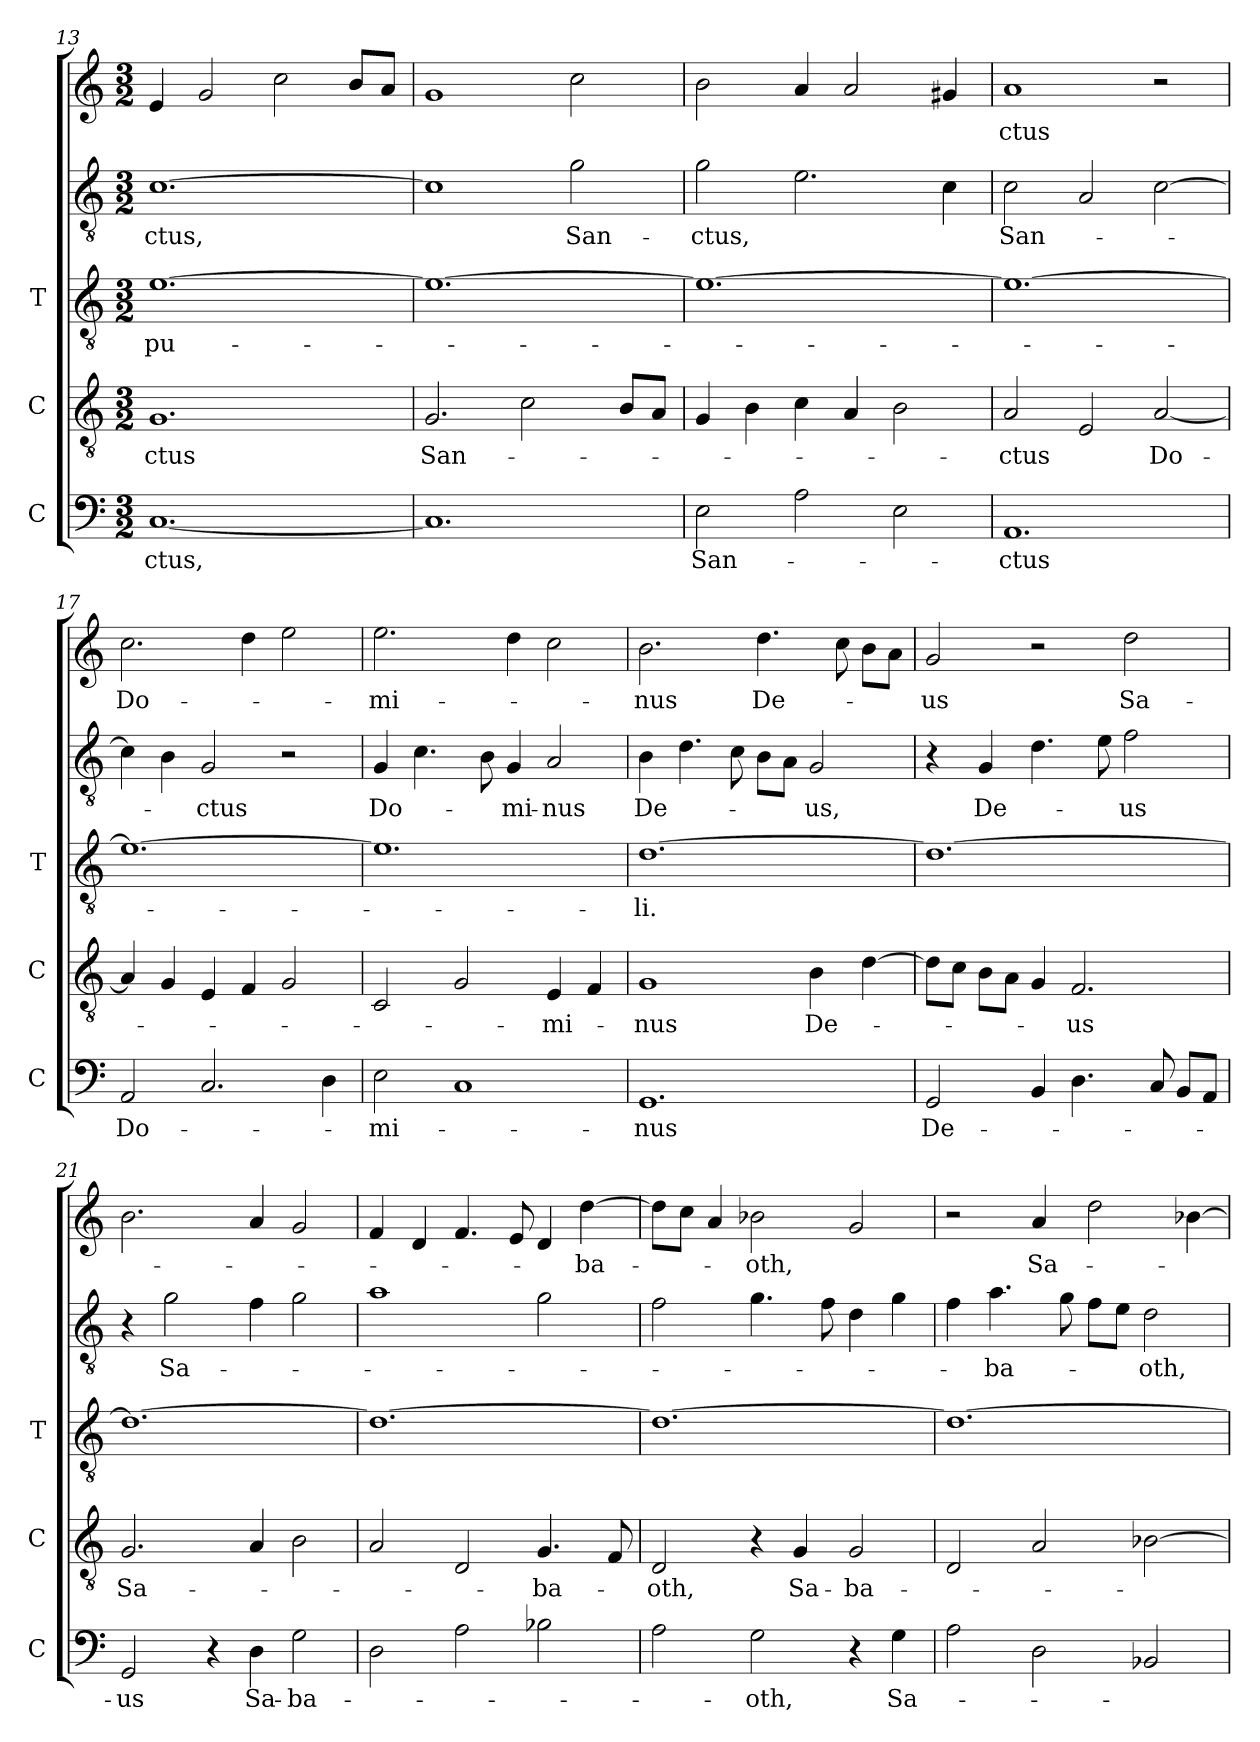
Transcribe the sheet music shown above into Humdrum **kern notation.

**kern	**text	**kern	**text	**kern	**text	**kern	**text	**kern	**text
*part5	*part5	*part4	*part4	*part3	*part3	*part2	*part2	*part1	*part1
*staff5	*staff5	*staff4	*staff4	*staff3	*staff3	*staff2	*staff2	*staff1	*staff1
*I"C	*	*I"C	*	*I"T	*	*	*	*	*
*I'C	*	*I'C	*	*I'T	*	*	*	*	*
*clefF4	*	*clefGv2	*	*clefGv2	*	*clefGv2	*	*clefG2	*
*k[]	*	*k[]	*	*k[]	*	*k[]	*	*k[]	*
*C:	*	*C:	*	*C:	*	*C:	*	*C:	*
*M3/2	*	*M3/2	*	*M3/2	*	*M3/2	*	*M3/2	*
=13	=13	=13	=13	=13	=13	=13	=13	=13	=13
[1.C/	-ctus,	1.G/	-ctus	[1.e\	-pu-	[1.c\	-ctus,	4e/	.
.	.	.	.	.	.	.	.	2g/	.
.	.	.	.	.	.	.	.	2cc\	.
.	.	.	.	.	.	.	.	8b/L	.
.	.	.	.	.	.	.	.	8a/J	.
=14	=14	=14	=14	=14	=14	=14	=14	=14	=14
1.C/]	.	2.G/	San-	1.e\_	.	1c/]	.	1g/	.
.	.	2c\	.	.	.	.	.	.	.
.	.	.	.	.	.	2g\	San-	2cc\	.
.	.	8B/L	.	.	.	.	.	.	.
.	.	8A/J	.	.	.	.	.	.	.
=15	=15	=15	=15	=15	=15	=15	=15	=15	=15
2E\	San-	4G/	.	1.e\_	.	2g\	-ctus,	2b\	.
.	.	4B\	.	.	.	.	.	.	.
2A\	.	4c\	.	.	.	2.e\	.	4a/	.
.	.	4A/	.	.	.	.	.	2a/	.
2E\	.	2B\	.	.	.	.	.	.	.
.	.	.	.	.	.	4c\	.	4g#X/	.
=16	=16	=16	=16	=16	=16	=16	=16	=16	=16
1.AA/	-ctus	2A/	-ctus	1.e\_	.	2c\	San-	1a/	-ctus
.	.	2E/	.	.	.	2A/	.	.	.
.	.	[2A/	Do-	.	.	[2c\	.	2r	.
!!LO:PB:g=z
=17	=17	=17	=17	=17	=17	=17	=17	=17	=17
2AA/	Do-	4A/]	.	1.e\_	.	4c\]	.	2.cc\	Do-
.	.	4G/	.	.	.	4B\	.	.	.
2.C/	.	4E/	.	.	.	2G/	-ctus	.	.
.	.	4F/	.	.	.	.	.	4dd\	.
.	.	2G/	.	.	.	2r	.	2ee\	.
4D\	.	.	.	.	.	.	.	.	.
=18	=18	=18	=18	=18	=18	=18	=18	=18	=18
2E\	-mi-	2C/	.	1.e/]	.	4G/	Do-	2.ee\	-mi-
.	.	.	.	.	.	4.c\	.	.	.
1C/	.	2G/	.	.	.	.	.	.	.
.	.	.	.	.	.	8B\	.	.	.
.	.	.	.	.	.	4G/	-mi-	4dd\	.
.	.	4E/	-mi-	.	.	2A/	-nus	2cc\	.
.	.	4F/	.	.	.	.	.	.	.
=19	=19	=19	=19	=19	=19	=19	=19	=19	=19
1.GG/	-nus	1G/	-nus	[1.d\	-li.	4B\	De-	2.b\	-nus
.	.	.	.	.	.	4.d\	.	.	.
.	.	.	.	.	.	8c\	.	.	.
.	.	.	.	.	.	8B\L	.	4.dd\	De-
.	.	.	.	.	.	8A\J	.	.	.
.	.	4B\	De-	.	.	2G/	-us,	.	.
.	.	.	.	.	.	.	.	8cc\	.
.	.	[4d\	.	.	.	.	.	8b\L	.
.	.	.	.	.	.	.	.	8a\J	.
=20	=20	=20	=20	=20	=20	=20	=20	=20	=20
2GG/	De-	8d\L]	.	1.d\_	.	4r	.	2g/	-us
.	.	8c\J	.	.	.	.	.	.	.
.	.	8B\L	.	.	.	4G/	De-	.	.
.	.	8A\J	.	.	.	.	.	.	.
4BB/	.	4G/	.	.	.	4.d\	.	2r	.
4.D\	.	2.F/	-us	.	.	.	.	.	.
.	.	.	.	.	.	8e\	.	.	.
.	.	.	.	.	.	2f\	-us	2dd\	Sa-
8C/	.	.	.	.	.	.	.	.	.
8BB/L	.	.	.	.	.	.	.	.	.
8AA/J	.	.	.	.	.	.	.	.	.
=21	=21	=21	=21	=21	=21	=21	=21	=21	=21
2GG/	-us	2.G/	Sa-	1.d\_	.	4r	.	2.b\	.
.	.	.	.	.	.	2g\	Sa-	.	.
4r	.	.	.	.	.	.	.	.	.
4D\	Sa-	4A/	.	.	.	4f\	.	4a/	.
2G\	-ba-	2B\	.	.	.	2g\	.	2g/	.
!!LO:LB:g=z
=22	=22	=22	=22	=22	=22	=22	=22	=22	=22
2D\	.	2A/	.	1.d\_	.	1a/	.	4f/	.
.	.	.	.	.	.	.	.	4d/	.
2A\	.	2D/	.	.	.	.	.	4.f/	.
.	.	.	.	.	.	.	.	8e/	.
2B-X\	.	4.G/	-ba-	.	.	2g\	.	4d/	.
.	.	.	.	.	.	.	.	[4dd\	-ba-
.	.	8F/	.	.	.	.	.	.	.
=23	=23	=23	=23	=23	=23	=23	=23	=23	=23
2A\	.	2D/	-oth,	1.d\_	.	2f\	.	8dd\L]	.
.	.	.	.	.	.	.	.	8cc\J	.
.	.	.	.	.	.	.	.	4a/	.
2G\	-oth,	4r	.	.	.	4.g\	.	2b-X\	-oth,
.	.	4G/	Sa-	.	.	.	.	.	.
.	.	.	.	.	.	8f\	.	.	.
4r	.	2G/	-ba-	.	.	4d\	.	2g/	.
4G\	Sa-	.	.	.	.	4g\	.	.	.
=24	=24	=24	=24	=24	=24	=24	=24	=24	=24
2A\	.	2D/	.	1.d\_	.	4f\	.	2r	.
.	.	.	.	.	.	4.a\	-ba-	.	.
2D\	.	2A/	.	.	.	.	.	4a/	Sa-
.	.	.	.	.	.	8g\	.	.	.
.	.	.	.	.	.	8f\L	.	2dd\	.
.	.	.	.	.	.	8e\J	.	.	.
2BB-X/	.	[2B-X\	.	.	.	2d\	-oth,	.	.
.	.	.	.	.	.	.	.	[4b-X\	.
=	=	=	=	=	=	=	=	=	=
*-	*-	*-	*-	*-	*-	*-	*-	*-	*-
